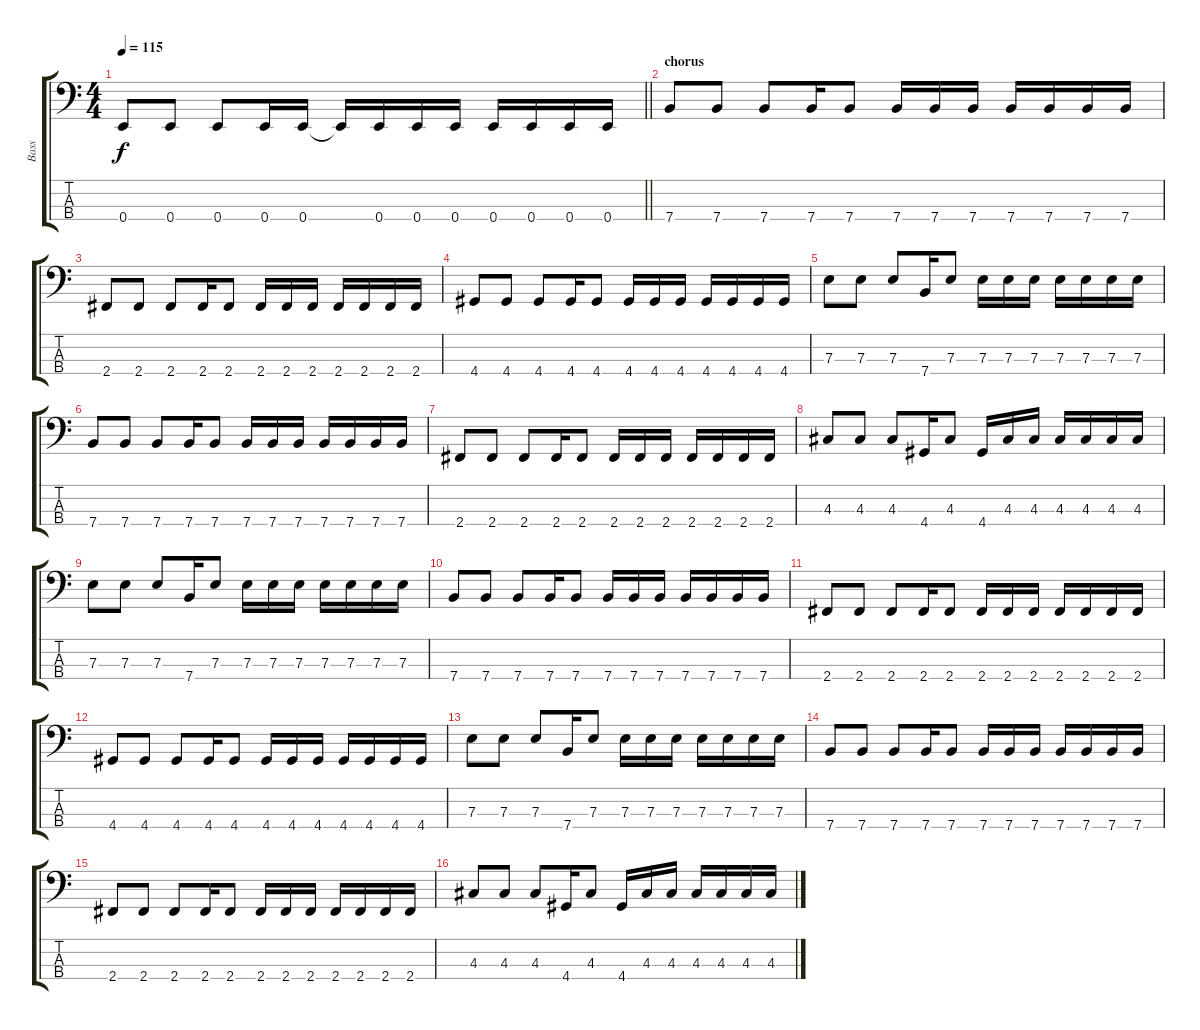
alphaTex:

\track ("Bass" "Bass") {instrument electricbassfinger}
\staff {score tabs}
\tuning (G2 D2 A1 E1) {hide}
\ts (4 4)
\tempo 115
\clef f4
\barLineRight lightlight
\ks c
0.4.8{dy f} 0.4.8 0.4.8 0.4.16 0.4.16 0.4{t}.16 0.4.16 0.4.16 0.4.16 0.4.16 0.4.16 0.4.16 0.4.16 |
\section ("" "chorus")
7.4.8 7.4.8 7.4.8 7.4.16 7.4.8 7.4.16 7.4.16 7.4.16 7.4.16 7.4.16 7.4.16 7.4.16 |
2.4.8 2.4.8 2.4.8 2.4.16 2.4.8 2.4.16 2.4.16 2.4.16 2.4.16 2.4.16 2.4.16 2.4.16 |
4.4.8 4.4.8 4.4.8 4.4.16 4.4.8 4.4.16 4.4.16 4.4.16 4.4.16 4.4.16 4.4.16 4.4.16 |
7.3.8 7.3.8 7.3.8 7.4.16 7.3.8 7.3.16 7.3.16 7.3.16 7.3.16 7.3.16 7.3.16 7.3.16 |
7.4.8 7.4.8 7.4.8 7.4.16 7.4.8 7.4.16 7.4.16 7.4.16 7.4.16 7.4.16 7.4.16 7.4.16 |
2.4.8 2.4.8 2.4.8 2.4.16 2.4.8 2.4.16 2.4.16 2.4.16 2.4.16 2.4.16 2.4.16 2.4.16 |
4.3.8 4.3.8 4.3.8 4.4.16 4.3.8 4.4.16 4.3.16 4.3.16 4.3.16 4.3.16 4.3.16 4.3.16 |
7.3.8 7.3.8 7.3.8 7.4.16 7.3.8 7.3.16 7.3.16 7.3.16 7.3.16 7.3.16 7.3.16 7.3.16 |
7.4.8 7.4.8 7.4.8 7.4.16 7.4.8 7.4.16 7.4.16 7.4.16 7.4.16 7.4.16 7.4.16 7.4.16 |
2.4.8 2.4.8 2.4.8 2.4.16 2.4.8 2.4.16 2.4.16 2.4.16 2.4.16 2.4.16 2.4.16 2.4.16 |
4.4.8 4.4.8 4.4.8 4.4.16 4.4.8 4.4.16 4.4.16 4.4.16 4.4.16 4.4.16 4.4.16 4.4.16 |
7.3.8 7.3.8 7.3.8 7.4.16 7.3.8 7.3.16 7.3.16 7.3.16 7.3.16 7.3.16 7.3.16 7.3.16 |
7.4.8 7.4.8 7.4.8 7.4.16 7.4.8 7.4.16 7.4.16 7.4.16 7.4.16 7.4.16 7.4.16 7.4.16 |
2.4.8 2.4.8 2.4.8 2.4.16 2.4.8 2.4.16 2.4.16 2.4.16 2.4.16 2.4.16 2.4.16 2.4.16 |
4.3.8 4.3.8 4.3.8 4.4.16 4.3.8 4.4.16 4.3.16 4.3.16 4.3.16 4.3.16 4.3.16 4.3.16
